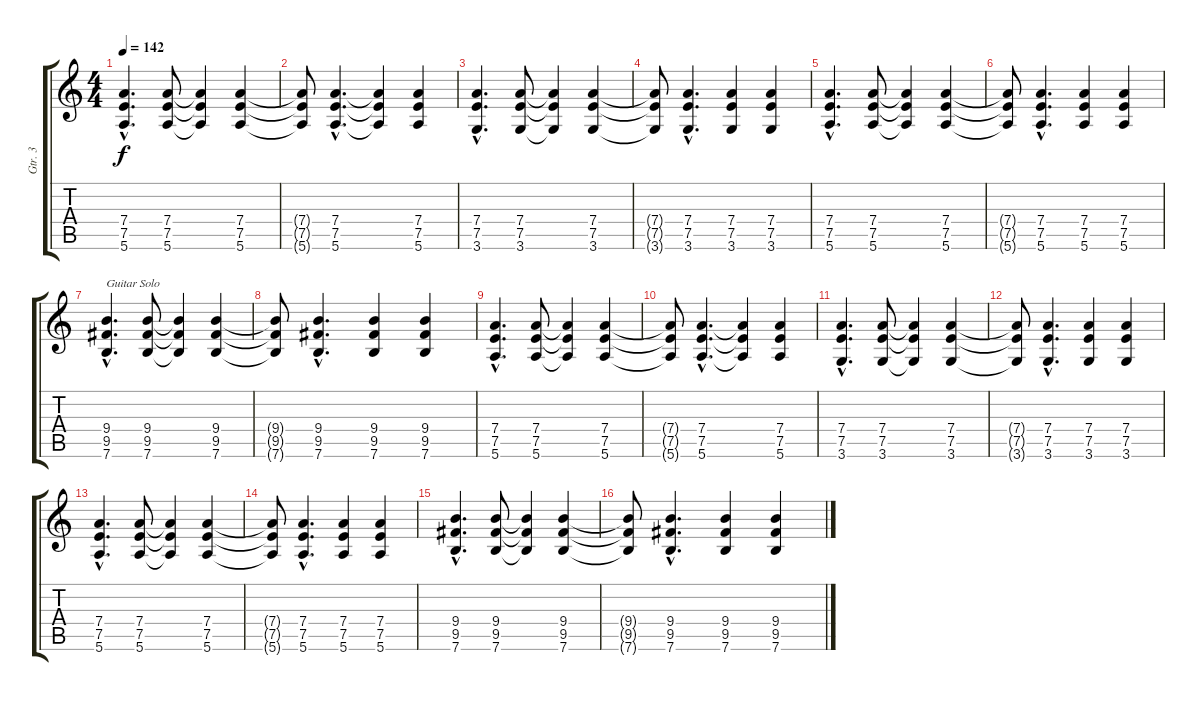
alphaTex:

\track ("Gtr. 3" "Gtr. 3") {instrument overdrivenguitar}
\staff {score tabs}
\tuning (E4 B3 G3 D3 A2 E2) {hide}
\ts (4 4)
\tempo 142
\clef g2
\ks c
(7.4{hac} 7.5{hac} 5.6{hac}).4{d dy f} (7.4 7.5 5.6).8 (7.4{t} 7.5{t} 5.6{t}).4 (7.4 7.5 5.6).4 |
(7.4{t} 7.5{t} 5.6{t}).8 (7.4{hac} 7.5{hac} 5.6{hac}).4{d} (7.4{t} 7.5{t} 5.6{t}).4 (7.4 7.5 5.6).4 |
(7.4{hac} 7.5{hac} 3.6{hac}).4{d} (7.4 7.5 3.6).8 (7.4{t} 7.5{t} 3.6{t}).4 (7.4 7.5 3.6).4 |
(7.4{t} 7.5{t} 3.6{t}).8 (7.4{hac} 7.5{hac} 3.6{hac}).4{d} (7.4 7.5 3.6).4 (7.4 7.5 3.6).4 |
(7.4{hac} 7.5{hac} 5.6{hac}).4{d} (7.4 7.5 5.6).8 (7.4{t} 7.5{t} 5.6{t}).4 (7.4 7.5 5.6).4 |
(7.4{t} 7.5{t} 5.6{t}).8 (7.4{hac} 7.5{hac} 5.6{hac}).4{d} (7.4 7.5 5.6).4 (7.4 7.5 5.6).4 |
(9.4{hac} 9.5{hac} 7.6{hac}).4{d txt "Guitar Solo"} (9.4 9.5 7.6).8 (9.4{t} 9.5{t} 7.6{t}).4 (9.4 9.5 7.6).4 |
(9.4{t} 9.5{t} 7.6{t}).8 (9.4{hac} 9.5{hac} 7.6{hac}).4{d} (9.4 9.5 7.6).4 (9.4 9.5 7.6).4 |
(7.4{hac} 7.5{hac} 5.6{hac}).4{d} (7.4 7.5 5.6).8 (7.4{t} 7.5{t} 5.6{t}).4 (7.4 7.5 5.6).4 |
(7.4{t} 7.5{t} 5.6{t}).8 (7.4{hac} 7.5{hac} 5.6{hac}).4{d} (7.4{t} 7.5{t} 5.6{t}).4 (7.4 7.5 5.6).4 |
(7.4{hac} 7.5{hac} 3.6{hac}).4{d} (7.4 7.5 3.6).8 (7.4{t} 7.5{t} 3.6{t}).4 (7.4 7.5 3.6).4 |
(7.4{t} 7.5{t} 3.6{t}).8 (7.4{hac} 7.5{hac} 3.6{hac}).4{d} (7.4 7.5 3.6).4 (7.4 7.5 3.6).4 |
(7.4{hac} 7.5{hac} 5.6{hac}).4{d} (7.4 7.5 5.6).8 (7.4{t} 7.5{t} 5.6{t}).4 (7.4 7.5 5.6).4 |
(7.4{t} 7.5{t} 5.6{t}).8 (7.4{hac} 7.5{hac} 5.6{hac}).4{d} (7.4 7.5 5.6).4 (7.4 7.5 5.6).4 |
(9.4{hac} 9.5{hac} 7.6{hac}).4{d} (9.4 9.5 7.6).8 (9.4{t} 9.5{t} 7.6{t}).4 (9.4 9.5 7.6).4 |
(9.4{t} 9.5{t} 7.6{t}).8 (9.4{hac} 9.5{hac} 7.6{hac}).4{d} (9.4 9.5 7.6).4 (9.4 9.5 7.6).4
